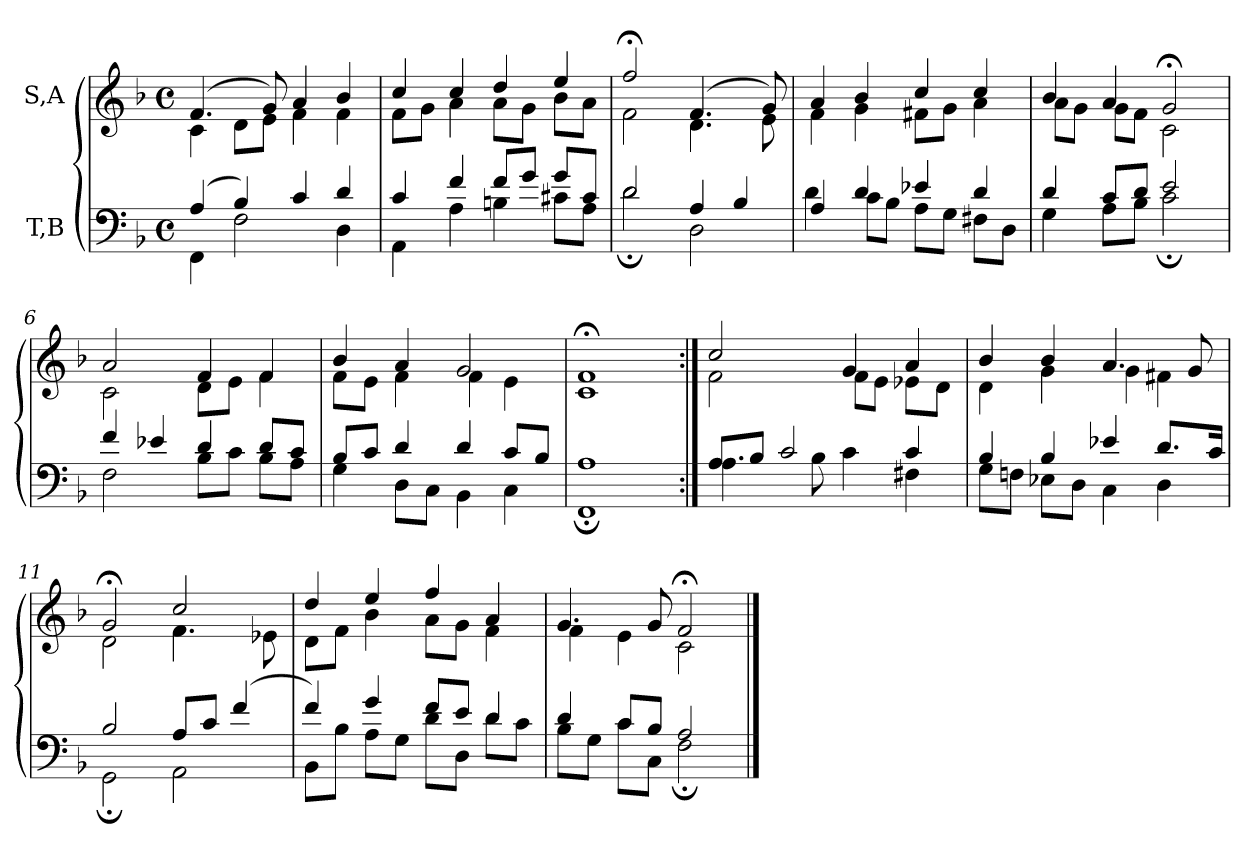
**kern	**kern
*part2	*part1
*staff2	*staff1
*I"T,B	*I"S,A
*clefF4	*clefG2
*k[b-]	*k[b-]
*M4/4	*M4/4
*met(c)	*met(c)
=1	=1
*^	*^
(>4A	4FF	(>4.f	4c
4B-)	2F	.	8dL
.	.	8g)	8eJ
4c	.	4a	4f
4d	4D	4b-	4f
=2	=2	=2	=2
4c	4AA	4cc	8fL
.	.	.	8gJ
4f	4A	4cc	4a
8fL	4Bn	4dd	8aL
8gJ	.	.	8gJ
8gL	8c#XL	4ee	8b-L
8c#J	8AJ	.	8aJ
=3	=3	=3	=3
2d	2d;	2ff;<	2f
4A	2D	(>4.f	4.d
4B-	.	.	.
.	.	8g)	8e
=4	=4	=4	=4
4A	4d	4a	4f
4d	8cL	4b-	4g
.	8B-J	.	.
4e-X	8AL	4cc	8f#XL
.	8GJ	.	8gJ
4d	8F#XL	4cc	4a
.	8DJ	.	.
=5	=5	=5	=5
4d	4G	4b-	8aL
.	.	.	8gJ
8cL	8AL	4a	8gL
8dJ	8B-J	.	8fJ
2e	2c;	2g;<	2c
=6	=6	=6	=6
4f	2F	2a	2c
4e-X	.	.	.
4d	8B-L	4f	8dL
.	8cJ	.	8eJ
8dL	8B-L	4f	4f
8cJ	8AJ	.	.
=7	=7	=7	=7
8B-L	4G	4b-	8fL
8cJ	.	.	8eJ
4d	8DL	4a	4f
.	8CJ	.	.
4d	4BB-	2g	4f
8cL	4C	.	4e
8B-J	.	.	.
=8	=8	=8	=8
1A	1FF;	1f;<	1c
=9:|!	=9:|!	=9:|!	=9:|!
8AL	4.A	2cc	2f
8B-J	.	.	.
2c	.	.	.
.	8B-	.	.
.	4c	4g	8fL
.	.	.	8eJ
4c	4F#X	4a	8e-XL
.	.	.	8dJ
=10	=10	=10	=10
4B-	8GL	4b-	4d
.	8FnJ	.	.
4B-	8E-XL	4b-	4g
.	8DJ	.	.
4e-X	4C	4.a	4g
8.dL	4D	.	4f#X
.	.	8g	.
16cJk	.	.	.
=11	=11	=11	=11
2B-	2GG;	2g;<	2d
8AL	2AA	2cc	4.f
8cJ	.	.	.
(>4f	.	.	.
.	.	.	8e-X
=12	=12	=12	=12
4f)	8BB-L	4dd	8dL
.	8B-J	.	8fJ
4g	8AL	4ee	4b-
.	8GJ	.	.
8fL	8dL	4ff	8aL
8eJ	8DJ	.	8gJ
4d	8dL	4a	4f
.	8cJ	.	.
=13	=13	=13	=13
4d	8B-L	4.g	4f
.	8GJ	.	.
8cL	8cL	.	4e
8B-J	8CJ	8g	.
2A	2F;	2f;<	2c
*v	*v	*	*
*	*v	*v
==	==
*-	*-
